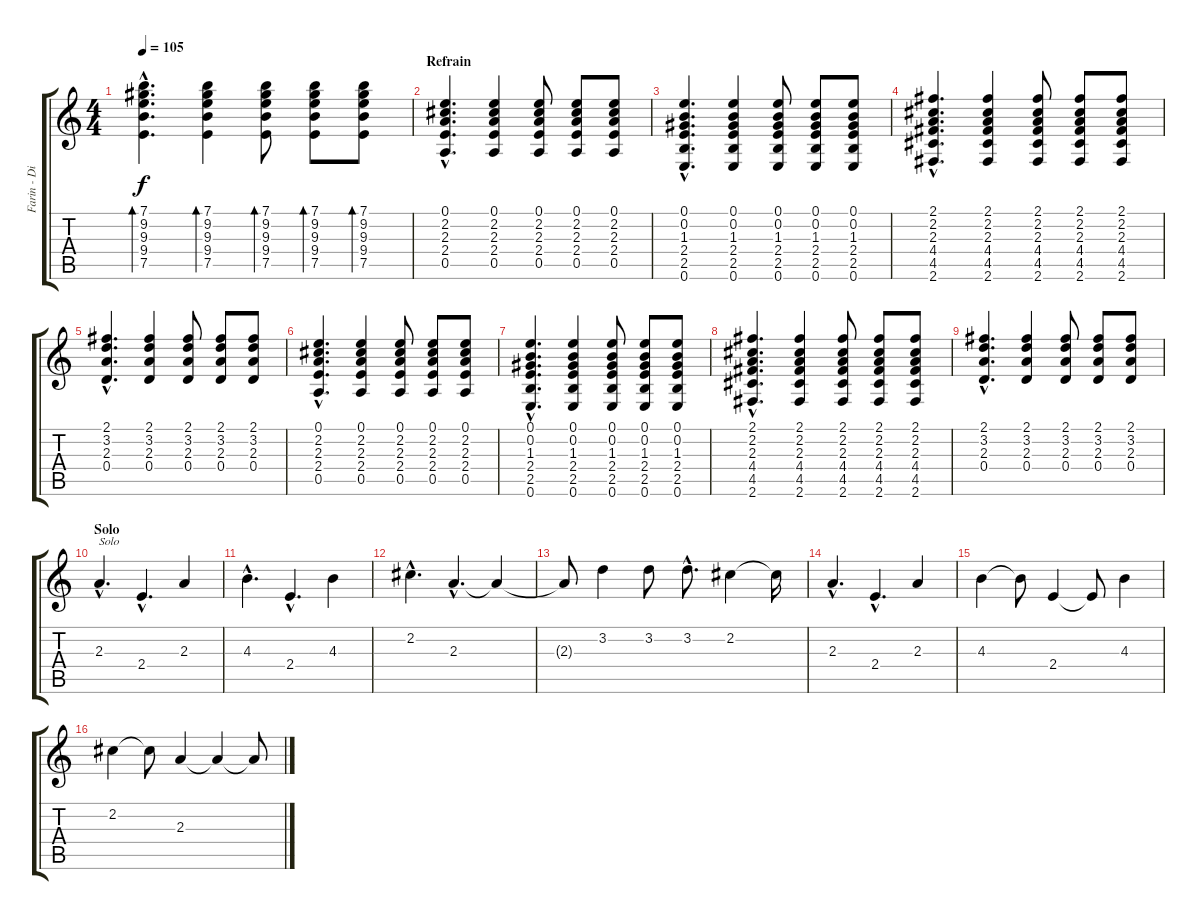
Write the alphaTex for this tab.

\track ("Farin - Dist" "Farin - Di") {instrument distortionguitar}
\staff {score tabs}
\tuning (E4 B3 G3 D3 A2 E2) {hide}
\ts (4 4)
\tempo 105
\clef g2
\ks c
(7.1{hac} 9.2{hac} 9.3{hac} 9.4{hac} 7.5{hac}).4{d bd 30 dy f} (7.1 9.2 9.3 9.4 7.5).4{bd 30} (7.1 9.2 9.3 9.4 7.5).8{bd 30} (7.1 9.2 9.3 9.4 7.5).8{bd 30} (7.1 9.2 9.3 9.4 7.5).8{bd 30} |
\section ("" "Refrain")
(0.1{hac} 2.2{hac} 2.3{hac} 2.4{hac} 0.5{hac}).4{d} (0.1 2.2 2.3 2.4 0.5).4 (0.1 2.2 2.3 2.4 0.5).8 (0.1 2.2 2.3 2.4 0.5).8 (0.1 2.2 2.3 2.4 0.5).8 |
(0.1{hac} 0.2{hac} 1.3{hac} 2.4{hac} 2.5{hac} 0.6{hac}).4{d} (0.1 0.2 1.3 2.4 2.5 0.6).4 (0.1 0.2 1.3 2.4 2.5 0.6).8 (0.1 0.2 1.3 2.4 2.5 0.6).8 (0.1 0.2 1.3 2.4 2.5 0.6).8 |
(2.1{hac} 2.2{hac} 2.3{hac} 4.4{hac} 4.5{hac} 2.6{hac}).4{d} (2.1 2.2 2.3 4.4 4.5 2.6).4 (2.1 2.2 2.3 4.4 4.5 2.6).8 (2.1 2.2 2.3 4.4 4.5 2.6).8 (2.1 2.2 2.3 4.4 4.5 2.6).8 |
(2.1{hac} 3.2{hac} 2.3{hac} 0.4{hac}).4{d} (2.1 3.2 2.3 0.4).4 (2.1 3.2 2.3 0.4).8 (2.1 3.2 2.3 0.4).8 (2.1 3.2 2.3 0.4).8 |
(0.1{hac} 2.2{hac} 2.3{hac} 2.4{hac} 0.5{hac}).4{d} (0.1 2.2 2.3 2.4 0.5).4 (0.1 2.2 2.3 2.4 0.5).8 (0.1 2.2 2.3 2.4 0.5).8 (0.1 2.2 2.3 2.4 0.5).8 |
(0.1{hac} 0.2{hac} 1.3{hac} 2.4{hac} 2.5{hac} 0.6{hac}).4{d} (0.1 0.2 1.3 2.4 2.5 0.6).4 (0.1 0.2 1.3 2.4 2.5 0.6).8 (0.1 0.2 1.3 2.4 2.5 0.6).8 (0.1 0.2 1.3 2.4 2.5 0.6).8 |
(2.1{hac} 2.2{hac} 2.3{hac} 4.4{hac} 4.5{hac} 2.6{hac}).4{d} (2.1 2.2 2.3 4.4 4.5 2.6).4 (2.1 2.2 2.3 4.4 4.5 2.6).8 (2.1 2.2 2.3 4.4 4.5 2.6).8 (2.1 2.2 2.3 4.4 4.5 2.6).8 |
(2.1{hac} 3.2{hac} 2.3{hac} 0.4{hac}).4{d} (2.1 3.2 2.3 0.4).4 (2.1 3.2 2.3 0.4).8 (2.1 3.2 2.3 0.4).8 (2.1 3.2 2.3 0.4).8 |
\section ("" "Solo")
2.3{hac}.4{d txt "Solo" volume 11} 2.4{hac}.4{d} 2.3.4 |
4.3{hac}.4{d} 2.4{hac}.4{d} 4.3.4 |
2.2{hac}.4{d} 2.3{hac}.4{d} 2.3{t}.4 |
2.3{t}.8 3.2.4 3.2.8 3.2{hac}.8{d} 2.2.4 2.2{t}.16 |
2.3{hac}.4{d} 2.4{hac}.4{d} 2.3.4 |
4.3.4 4.3{t}.8 2.4.4 2.4{t}.8 4.3.4 |
2.2.4 2.2{t}.8 2.3.4 2.3{t}.4 2.3{t}.8
